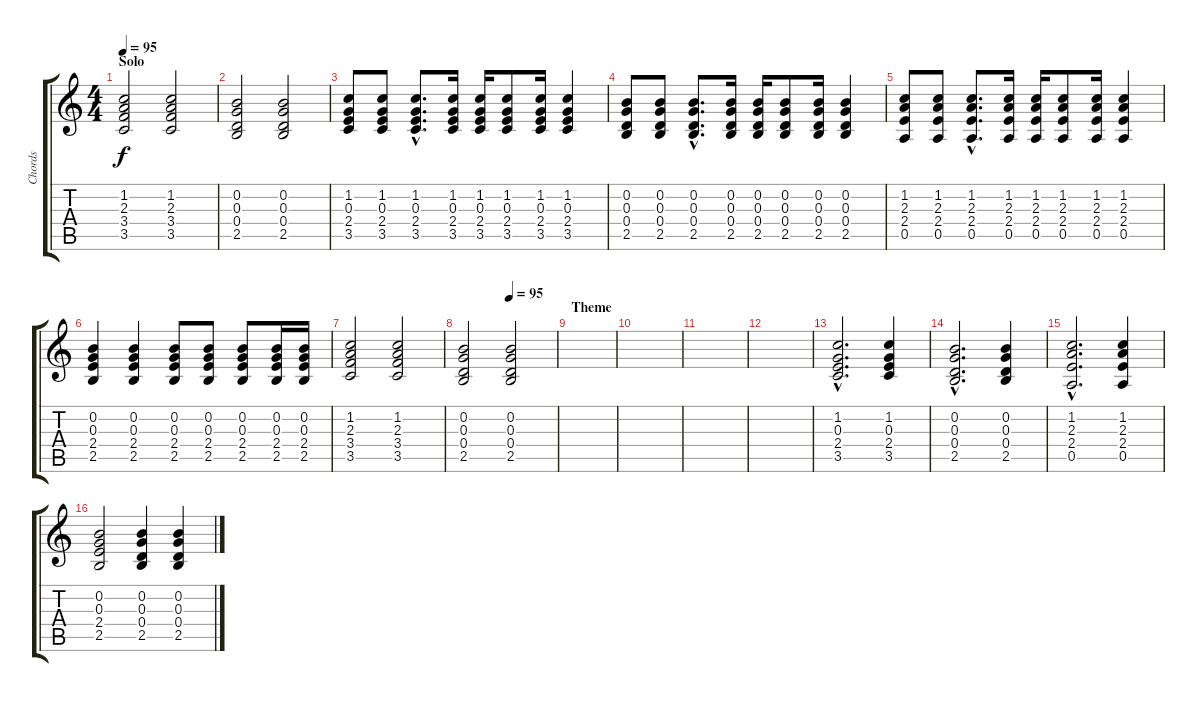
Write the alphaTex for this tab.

\track ("Chords" "Chords") {instrument acousticguitarsteel}
\staff {score tabs}
\tuning (E4 B3 G3 D3 A2 E2) {hide}
\ts (4 4)
\section ("" "Solo")
\tempo 95
\clef g2
\ks c
(1.2 2.3 3.4 3.5).2{dy f} (1.2 2.3 3.4 3.5).2 |
(0.2 0.3 0.4 2.5).2 (0.2 0.3 0.4 2.5).2 |
(1.2 0.3 2.4 3.5).8 (1.2 0.3 2.4 3.5).8 (1.2{hac} 0.3{hac} 2.4{hac} 3.5{hac}).8{d} (1.2 0.3 2.4 3.5).16 (1.2 0.3 2.4 3.5).16 (1.2 0.3 2.4 3.5).8 (1.2 0.3 2.4 3.5).16 (1.2 0.3 2.4 3.5).4 |
(0.2 0.3 0.4 2.5).8 (0.2 0.3 0.4 2.5).8 (0.2{hac} 0.3{hac} 0.4{hac} 2.5{hac}).8{d} (0.2 0.3 0.4 2.5).16 (0.2 0.3 0.4 2.5).16 (0.2 0.3 0.4 2.5).8 (0.2 0.3 0.4 2.5).16 (0.2 0.3 0.4 2.5).4 |
(1.2 2.3 2.4 0.5).8 (1.2 2.3 2.4 0.5).8 (1.2{hac} 2.3{hac} 2.4{hac} 0.5{hac}).8{d} (1.2 2.3 2.4 0.5).16 (1.2 2.3 2.4 0.5).16 (1.2 2.3 2.4 0.5).8 (1.2 2.3 2.4 0.5).16 (1.2 2.3 2.4 0.5).4 |
(0.2 0.3 2.4 2.5).4 (0.2 0.3 2.4 2.5).4 (0.2 0.3 2.4 2.5).8 (0.2 0.3 2.4 2.5).8 (0.2 0.3 2.4 2.5).8 (0.2 0.3 2.4 2.5).16 (0.2 0.3 2.4 2.5).16 |
(1.2 2.3 3.4 3.5).2 (1.2 2.3 3.4 3.5).2 |
\tempo (95 0.5)
(0.2 0.3 0.4 2.5).2 (0.2 0.3 0.4 2.5).2 |
\section ("" "Theme")
|
|
|
|
(1.2{hac} 0.3{hac} 2.4{hac} 3.5{hac}).2{d} (1.2 0.3 2.4 3.5).4 |
(0.2{hac} 0.3{hac} 0.4{hac} 2.5{hac}).2{d} (0.2 0.3 0.4 2.5).4 |
(1.2{hac} 2.3{hac} 2.4{hac} 0.5{hac}).2{d} (1.2 2.3 2.4 0.5).4 |
(0.2 0.3 2.4 2.5).2 (0.2 0.3 0.4 2.5).4 (0.2 0.3 0.4 2.5).4
